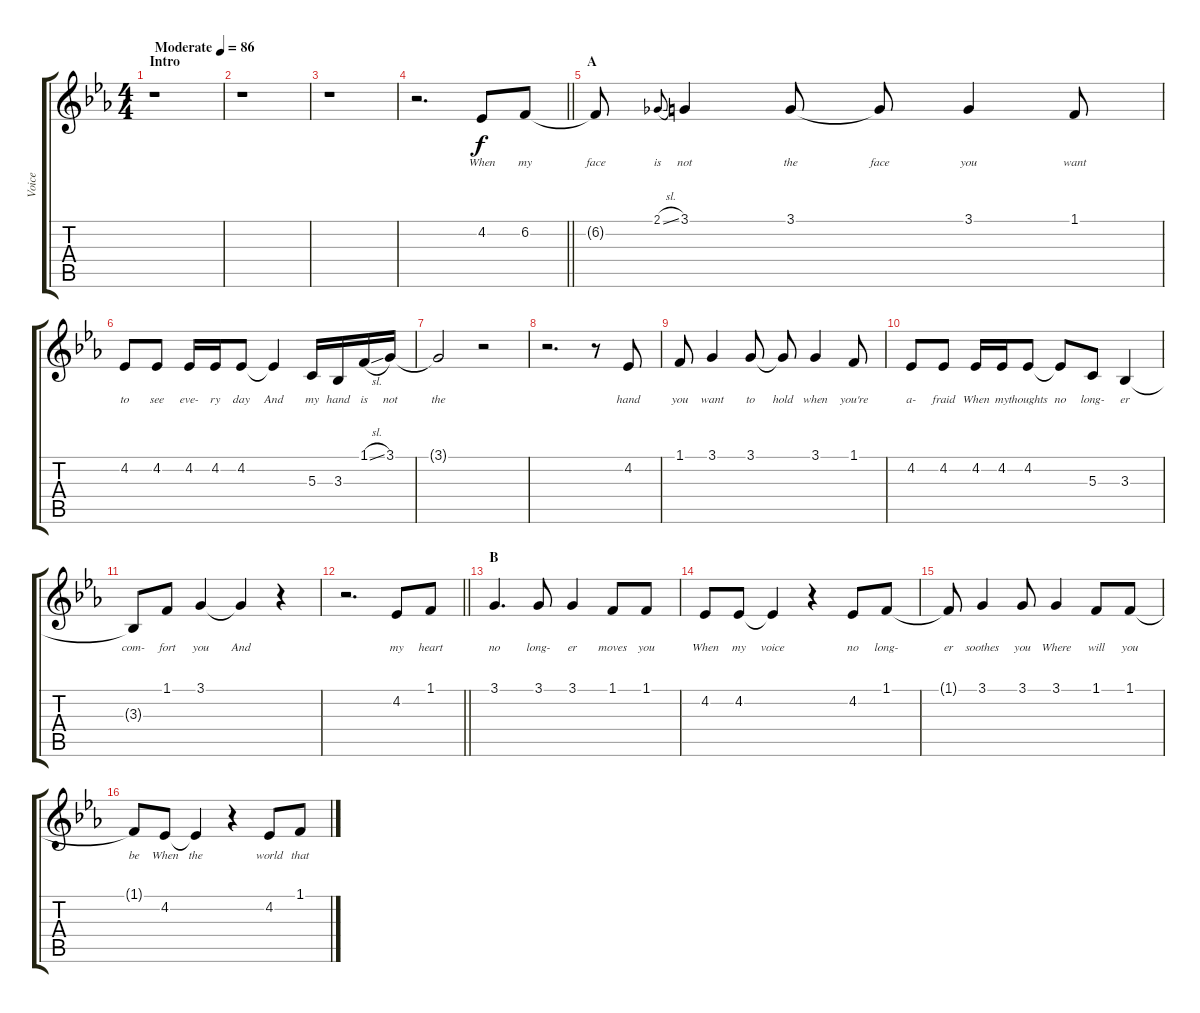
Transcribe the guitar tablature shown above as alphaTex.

\track ("Voice" "Voice") {instrument lead6voice}
\staff {score tabs}
\tuning (E4 B3 G3 D3 A2 E2) {hide}
\ts (4 4)
\section ("" "Intro")
\tempo (86 "Moderate")
\clef g2
\ks eb
r.1{dy f instrument lead6voice} |
r.1 |
r.1 |
\barLineRight lightlight
r.2{d} 4.2.8{lyrics (0 "When") lyrics (1 "") lyrics (2 "") lyrics (3 "") lyrics (4 "")} 6.2.8{lyrics (0 "my") lyrics (1 "") lyrics (2 "") lyrics (3 "") lyrics (4 "")} |
\section ("" "A")
6.2{t}.8{lyrics (0 "face") lyrics (1 "") lyrics (2 "") lyrics (3 "") lyrics (4 "")} 2.1{sl}.8{lyrics (0 "is") lyrics (1 "") lyrics (2 "") lyrics (3 "") lyrics (4 "") gr onbeat} 3.1.4{lyrics (0 "not") lyrics (1 "") lyrics (2 "") lyrics (3 "") lyrics (4 "")} 3.1.8{lyrics (0 "the") lyrics (1 "") lyrics (2 "") lyrics (3 "") lyrics (4 "")} 3.1{t}.8{lyrics (0 "face") lyrics (1 "") lyrics (2 "") lyrics (3 "") lyrics (4 "")} 3.1.4{lyrics (0 "you") lyrics (1 "") lyrics (2 "") lyrics (3 "") lyrics (4 "")} 1.1.8{lyrics (0 "want") lyrics (1 "") lyrics (2 "") lyrics (3 "") lyrics (4 "")} |
4.2.8{lyrics (0 "to") lyrics (1 "") lyrics (2 "") lyrics (3 "") lyrics (4 "")} 4.2.8{lyrics (0 "see") lyrics (1 "") lyrics (2 "") lyrics (3 "") lyrics (4 "")} 4.2.16{lyrics (0 "eve-") lyrics (1 "") lyrics (2 "") lyrics (3 "") lyrics (4 "")} 4.2.16{lyrics (0 "ry") lyrics (1 "") lyrics (2 "") lyrics (3 "") lyrics (4 "")} 4.2.8{lyrics (0 "day") lyrics (1 "") lyrics (2 "") lyrics (3 "") lyrics (4 "")} 4.2{t}.4{lyrics (0 "And") lyrics (1 "") lyrics (2 "") lyrics (3 "") lyrics (4 "")} 5.3.16{lyrics (0 "my") lyrics (1 "") lyrics (2 "") lyrics (3 "") lyrics (4 "")} 3.3.16{lyrics (0 "hand") lyrics (1 "") lyrics (2 "") lyrics (3 "") lyrics (4 "")} 1.1{sl}.16{lyrics (0 "is") lyrics (1 "") lyrics (2 "") lyrics (3 "") lyrics (4 "")} 3.1.16{lyrics (0 "not") lyrics (1 "") lyrics (2 "") lyrics (3 "") lyrics (4 "")} |
3.1{t}.2{lyrics (0 "the") lyrics (1 "") lyrics (2 "") lyrics (3 "") lyrics (4 "")} r.2 |
r.2{d} r.8 4.2.8{lyrics (0 "hand") lyrics (1 "") lyrics (2 "") lyrics (3 "") lyrics (4 "")} |
1.1.8{lyrics (0 "you") lyrics (1 "") lyrics (2 "") lyrics (3 "") lyrics (4 "")} 3.1.4{lyrics (0 "want") lyrics (1 "") lyrics (2 "") lyrics (3 "") lyrics (4 "")} 3.1.8{lyrics (0 "to") lyrics (1 "") lyrics (2 "") lyrics (3 "") lyrics (4 "")} 3.1{t}.8{lyrics (0 "hold") lyrics (1 "") lyrics (2 "") lyrics (3 "") lyrics (4 "")} 3.1.4{lyrics (0 "when") lyrics (1 "") lyrics (2 "") lyrics (3 "") lyrics (4 "")} 1.1.8{lyrics (0 "you're") lyrics (1 "") lyrics (2 "") lyrics (3 "") lyrics (4 "")} |
4.2.8{lyrics (0 "a-") lyrics (1 "") lyrics (2 "") lyrics (3 "") lyrics (4 "")} 4.2.8{lyrics (0 "fraid") lyrics (1 "") lyrics (2 "") lyrics (3 "") lyrics (4 "")} 4.2.16{lyrics (0 "When") lyrics (1 "") lyrics (2 "") lyrics (3 "") lyrics (4 "")} 4.2.16{lyrics (0 "my") lyrics (1 "") lyrics (2 "") lyrics (3 "") lyrics (4 "")} 4.2.8{lyrics (0 "thoughts") lyrics (1 "") lyrics (2 "") lyrics (3 "") lyrics (4 "")} 4.2{t}.8{lyrics (0 "no") lyrics (1 "") lyrics (2 "") lyrics (3 "") lyrics (4 "")} 5.3.8{lyrics (0 "long-") lyrics (1 "") lyrics (2 "") lyrics (3 "") lyrics (4 "")} 3.3.4{lyrics (0 "er") lyrics (1 "") lyrics (2 "") lyrics (3 "") lyrics (4 "")} |
3.3{t}.8{lyrics (0 "com-") lyrics (1 "") lyrics (2 "") lyrics (3 "") lyrics (4 "")} 1.1.8{lyrics (0 "fort") lyrics (1 "") lyrics (2 "") lyrics (3 "") lyrics (4 "")} 3.1.4{lyrics (0 "you") lyrics (1 "") lyrics (2 "") lyrics (3 "") lyrics (4 "")} 3.1{t}.4{lyrics (0 "And") lyrics (1 "") lyrics (2 "") lyrics (3 "") lyrics (4 "")} r.4 |
\barLineRight lightlight
r.2{d} 4.2.8{lyrics (0 "my") lyrics (1 "") lyrics (2 "") lyrics (3 "") lyrics (4 "")} 1.1.8{lyrics (0 "heart") lyrics (1 "") lyrics (2 "") lyrics (3 "") lyrics (4 "")} |
\section ("" "B")
3.1.4{d lyrics (0 "no") lyrics (1 "") lyrics (2 "") lyrics (3 "") lyrics (4 "")} 3.1.8{lyrics (0 "long-") lyrics (1 "") lyrics (2 "") lyrics (3 "") lyrics (4 "")} 3.1.4{lyrics (0 "er") lyrics (1 "") lyrics (2 "") lyrics (3 "") lyrics (4 "")} 1.1.8{lyrics (0 "moves") lyrics (1 "") lyrics (2 "") lyrics (3 "") lyrics (4 "")} 1.1.8{lyrics (0 "you") lyrics (1 "") lyrics (2 "") lyrics (3 "") lyrics (4 "")} |
4.2.8{lyrics (0 "When") lyrics (1 "") lyrics (2 "") lyrics (3 "") lyrics (4 "")} 4.2.8{lyrics (0 "my") lyrics (1 "") lyrics (2 "") lyrics (3 "") lyrics (4 "")} 4.2{t}.4{lyrics (0 "voice") lyrics (1 "") lyrics (2 "") lyrics (3 "") lyrics (4 "")} r.4 4.2.8{lyrics (0 "no") lyrics (1 "") lyrics (2 "") lyrics (3 "") lyrics (4 "")} 1.1.8{lyrics (0 "long-") lyrics (1 "") lyrics (2 "") lyrics (3 "") lyrics (4 "")} |
1.1{t}.8{lyrics (0 "er") lyrics (1 "") lyrics (2 "") lyrics (3 "") lyrics (4 "")} 3.1.4{lyrics (0 "soothes") lyrics (1 "") lyrics (2 "") lyrics (3 "") lyrics (4 "")} 3.1.8{lyrics (0 "you") lyrics (1 "") lyrics (2 "") lyrics (3 "") lyrics (4 "")} 3.1.4{lyrics (0 "Where") lyrics (1 "") lyrics (2 "") lyrics (3 "") lyrics (4 "")} 1.1.8{lyrics (0 "will") lyrics (1 "") lyrics (2 "") lyrics (3 "") lyrics (4 "")} 1.1.8{lyrics (0 "you") lyrics (1 "") lyrics (2 "") lyrics (3 "") lyrics (4 "")} |
1.1{t}.8{lyrics (0 "be") lyrics (1 "") lyrics (2 "") lyrics (3 "") lyrics (4 "")} 4.2.8{lyrics (0 "When") lyrics (1 "") lyrics (2 "") lyrics (3 "") lyrics (4 "")} 4.2{t}.4{lyrics (0 "the") lyrics (1 "") lyrics (2 "") lyrics (3 "") lyrics (4 "")} r.4 4.2.8{lyrics (0 "world") lyrics (1 "") lyrics (2 "") lyrics (3 "") lyrics (4 "")} 1.1.8{lyrics (0 "that") lyrics (1 "") lyrics (2 "") lyrics (3 "") lyrics (4 "")}
